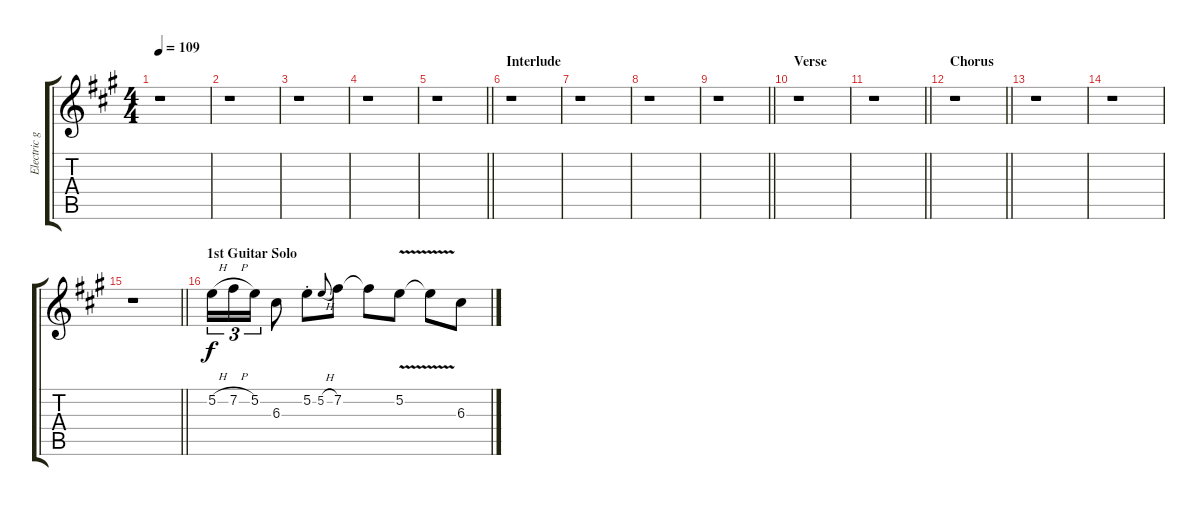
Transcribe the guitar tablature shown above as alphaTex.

\track ("Electric guitar: Solo (upper)" "Electric g") {instrument overdrivenguitar}
\staff {score tabs}
\tuning (E4 B3 G3 D3 A2 E2) {hide}
\ts (4 4)
\tempo 109
\clef g2
\ks a
r.1{dy f} |
r.1 |
r.1 |
r.1 |
\barLineRight lightlight
r.1 |
\section ("" "Interlude")
r.1 |
r.1 |
r.1 |
\barLineRight lightlight
r.1 |
\section ("" "Verse")
r.1 |
\barLineRight lightlight
r.1 |
\section ("" "Chorus")
\barLineRight lightlight
r.1 |
r.1 |
r.1 |
\barLineRight lightlight
r.1 |
\section ("" "1st Guitar Solo")
5.2{h}.16{tu (3 2)} 7.2{h}.16{tu (3 2)} 5.2.16{tu (3 2)} 6.3.8 5.2{st}.8 5.2{h}.8{gr onbeat} 7.2.8 7.2{t}.8 5.2{v}.8 5.2{t}.8 6.3.8
